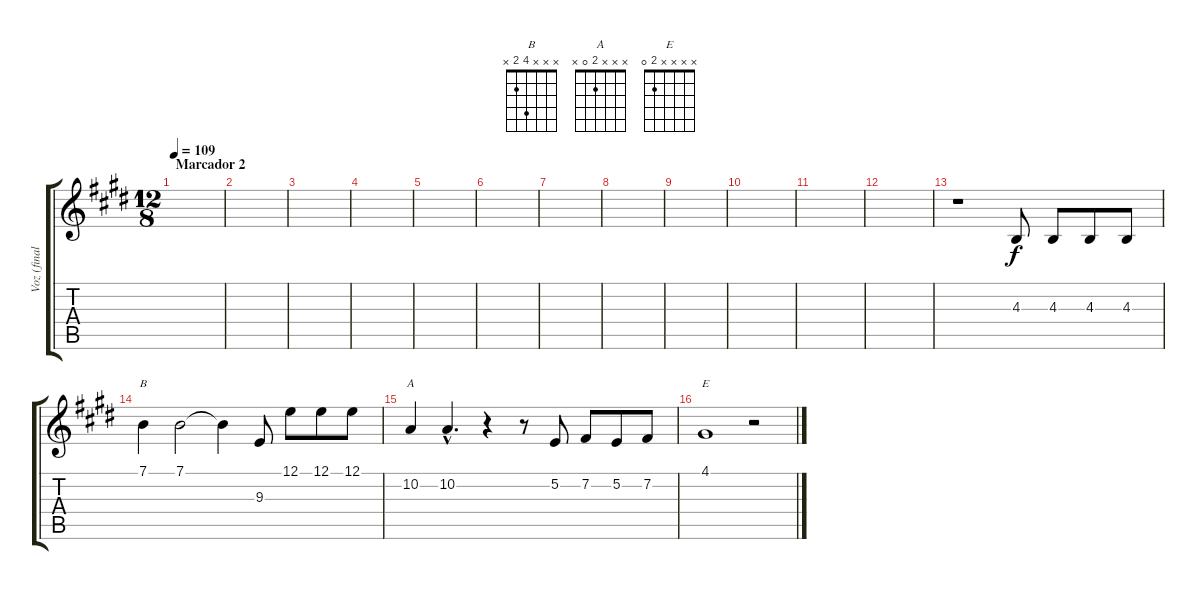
\track ("Voz (final)" "Voz (final") {instrument harmonica}
\staff {score tabs}
\tuning (E4 B3 G3 D3 A2 E2) {hide}
\chord ("B" x x x 4 2 x)
\chord ("A" x x x 2 0 x)
\chord ("E" x x x x 2 0)
\ts (12 8)
\section ("" "Marcador 2")
\tempo 109
\clef g2
\ks e
|
|
|
|
|
|
|
|
|
|
|
|
r.1 4.3.8 4.3.8 4.3.8 4.3.8 |
7.1.4{ch "B"} 7.1.2 7.1{t}.4 9.3.8 12.1.8 12.1.8 12.1.8 |
10.2.4{ch "A"} 10.2{hac}.4{d} r.4 r.8 5.2.8 7.2.8 5.2.8 7.2.8 |
4.1.1{ch "E"} r.2
